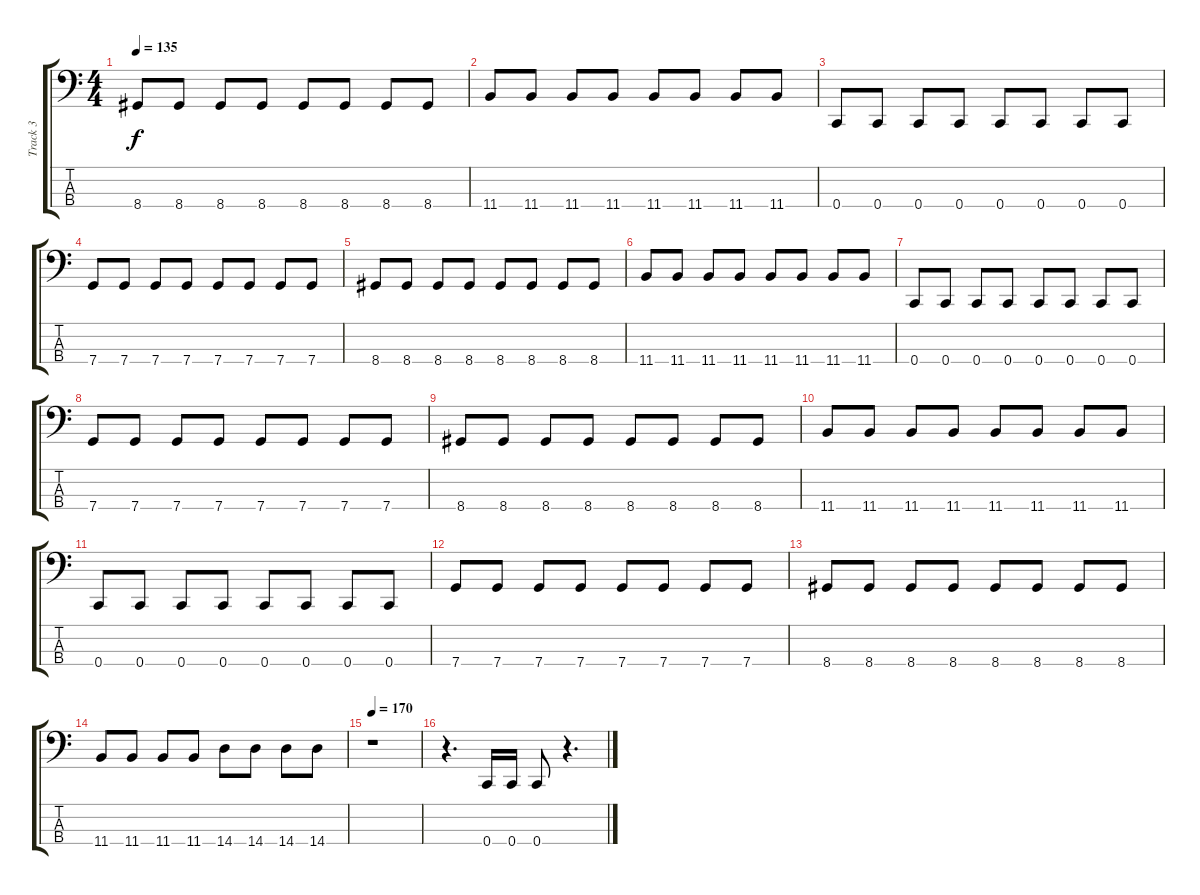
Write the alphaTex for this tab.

\track ("Track 3" "Track 3") {instrument electricbasspick}
\staff {score tabs}
\tuning (F2 C2 G1 C1) {hide}
\ts (4 4)
\tempo 135
\clef f4
\ks c
8.4.8{dy f} 8.4.8 8.4.8 8.4.8 8.4.8 8.4.8 8.4.8 8.4.8 |
11.4.8 11.4.8 11.4.8 11.4.8 11.4.8 11.4.8 11.4.8 11.4.8 |
0.4.8 0.4.8 0.4.8 0.4.8 0.4.8 0.4.8 0.4.8 0.4.8 |
7.4.8 7.4.8 7.4.8 7.4.8 7.4.8 7.4.8 7.4.8 7.4.8 |
8.4.8 8.4.8 8.4.8 8.4.8 8.4.8 8.4.8 8.4.8 8.4.8 |
11.4.8 11.4.8 11.4.8 11.4.8 11.4.8 11.4.8 11.4.8 11.4.8 |
0.4.8 0.4.8 0.4.8 0.4.8 0.4.8 0.4.8 0.4.8 0.4.8 |
7.4.8 7.4.8 7.4.8 7.4.8 7.4.8 7.4.8 7.4.8 7.4.8 |
8.4.8 8.4.8 8.4.8 8.4.8 8.4.8 8.4.8 8.4.8 8.4.8 |
11.4.8 11.4.8 11.4.8 11.4.8 11.4.8 11.4.8 11.4.8 11.4.8 |
0.4.8 0.4.8 0.4.8 0.4.8 0.4.8 0.4.8 0.4.8 0.4.8 |
7.4.8 7.4.8 7.4.8 7.4.8 7.4.8 7.4.8 7.4.8 7.4.8 |
8.4.8 8.4.8 8.4.8 8.4.8 8.4.8 8.4.8 8.4.8 8.4.8 |
11.4.8 11.4.8 11.4.8 11.4.8 14.4.8 14.4.8 14.4.8 14.4.8 |
\tempo 170
r.1 |
r.4{d} 0.4.16 0.4.16 0.4.8 r.4{d}
